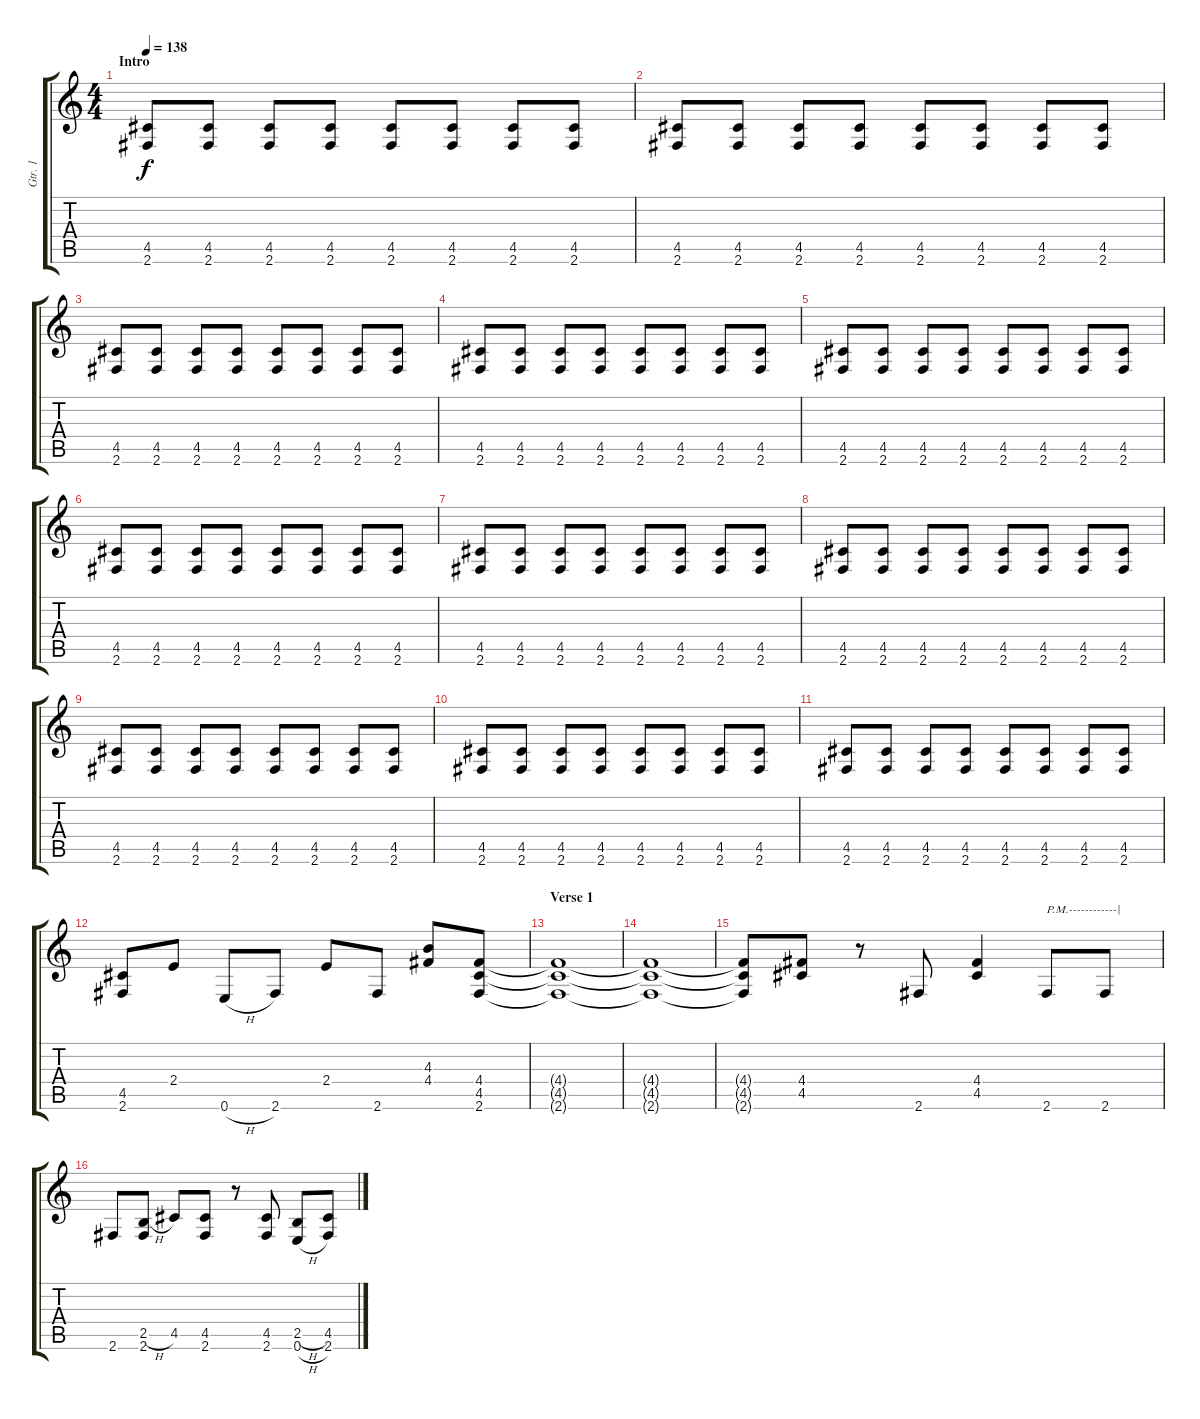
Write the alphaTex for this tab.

\track ("Gtr. 1" "Gtr. 1") {instrument overdrivenguitar}
\staff {score tabs}
\tuning (E4 B3 G3 D3 A2 E2) {hide}
\ts (4 4)
\section ("" "Intro")
\tempo 138
\clef g2
\ks c
(4.5 2.6).8{dy f instrument overdrivenguitar} (4.5 2.6).8 (4.5 2.6).8 (4.5 2.6).8 (4.5 2.6).8 (4.5 2.6).8 (4.5 2.6).8 (4.5 2.6).8 |
(4.5 2.6).8 (4.5 2.6).8 (4.5 2.6).8 (4.5 2.6).8 (4.5 2.6).8 (4.5 2.6).8 (4.5 2.6).8 (4.5 2.6).8 |
(4.5 2.6).8 (4.5 2.6).8 (4.5 2.6).8 (4.5 2.6).8 (4.5 2.6).8 (4.5 2.6).8 (4.5 2.6).8 (4.5 2.6).8 |
(4.5 2.6).8 (4.5 2.6).8 (4.5 2.6).8 (4.5 2.6).8 (4.5 2.6).8 (4.5 2.6).8 (4.5 2.6).8 (4.5 2.6).8 |
(4.5 2.6).8 (4.5 2.6).8 (4.5 2.6).8 (4.5 2.6).8 (4.5 2.6).8 (4.5 2.6).8 (4.5 2.6).8 (4.5 2.6).8 |
(4.5 2.6).8 (4.5 2.6).8 (4.5 2.6).8 (4.5 2.6).8 (4.5 2.6).8 (4.5 2.6).8 (4.5 2.6).8 (4.5 2.6).8 |
(4.5 2.6).8 (4.5 2.6).8 (4.5 2.6).8 (4.5 2.6).8 (4.5 2.6).8 (4.5 2.6).8 (4.5 2.6).8 (4.5 2.6).8 |
(4.5 2.6).8 (4.5 2.6).8 (4.5 2.6).8 (4.5 2.6).8 (4.5 2.6).8 (4.5 2.6).8 (4.5 2.6).8 (4.5 2.6).8 |
(4.5 2.6).8 (4.5 2.6).8 (4.5 2.6).8 (4.5 2.6).8 (4.5 2.6).8 (4.5 2.6).8 (4.5 2.6).8 (4.5 2.6).8 |
(4.5 2.6).8 (4.5 2.6).8 (4.5 2.6).8 (4.5 2.6).8 (4.5 2.6).8 (4.5 2.6).8 (4.5 2.6).8 (4.5 2.6).8 |
(4.5 2.6).8 (4.5 2.6).8 (4.5 2.6).8 (4.5 2.6).8 (4.5 2.6).8 (4.5 2.6).8 (4.5 2.6).8 (4.5 2.6).8 |
(4.5 2.6).8 2.4.8 0.6{h}.8 2.6.8 2.4.8 2.6.8 (4.3 4.4).8 (4.4 4.5 2.6).8 |
\section ("" "Verse 1")
(4.4{t} 4.5{t} 2.6{t}).1 |
(4.4{t} 4.5{t} 2.6{t}).1 |
(4.4{t} 4.5{t} 2.6{t}).8 (4.4 4.5).8 r.8 2.6.8 (4.4 4.5).4 2.6.8{txt "P.M.------------|"} 2.6.8 |
2.6.8 (2.5{h} 2.6).8 4.5.8 (4.5 2.6).8 r.8 (4.5 2.6).8 (2.5{h} 0.6{h}).8 (4.5 2.6).8
